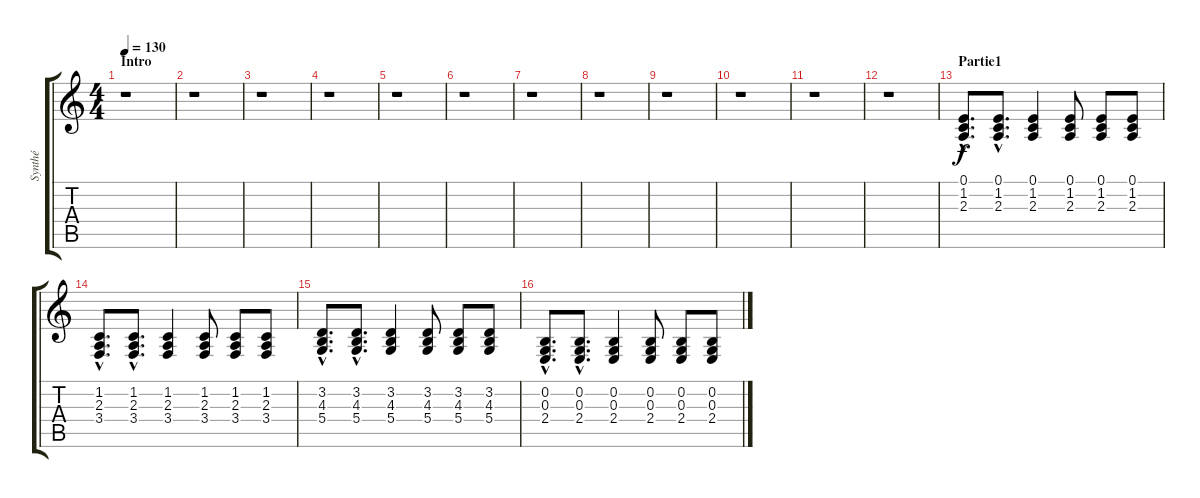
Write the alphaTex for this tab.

\track ("Synthé" "Synthé") {instrument lead2sawtooth}
\staff {score tabs}
\tuning (E4 B3 G3 D3 A2 E2) {hide}
\ts (4 4)
\section ("" "Intro")
\tempo 130
\clef g2
\ks c
r.1{dy f instrument lead2sawtooth} |
r.1 |
r.1 |
r.1 |
r.1 |
r.1 |
r.1 |
r.1 |
r.1 |
r.1 |
r.1 |
r.1 |
\section ("" "Partie1")
(0.1{hac} 1.2{hac} 2.3{hac}).8{d} (0.1{hac} 1.2{hac} 2.3{hac}).8{d} (0.1 1.2 2.3).4 (0.1 1.2 2.3).8 (0.1 1.2 2.3).8 (0.1 1.2 2.3).8 |
(1.2{hac} 2.3{hac} 3.4{hac}).8{d} (1.2{hac} 2.3{hac} 3.4{hac}).8{d} (1.2 2.3 3.4).4 (1.2 2.3 3.4).8 (1.2 2.3 3.4).8 (1.2 2.3 3.4).8 |
(3.2{hac} 4.3{hac} 5.4{hac}).8{d} (3.2{hac} 4.3{hac} 5.4{hac}).8{d} (3.2 4.3 5.4).4 (3.2 4.3 5.4).8 (3.2 4.3 5.4).8 (3.2 4.3 5.4).8 |
(0.2{hac} 0.3{hac} 2.4{hac}).8{d} (0.2{hac} 0.3{hac} 2.4{hac}).8{d} (0.2 0.3 2.4).4 (0.2 0.3 2.4).8 (0.2 0.3 2.4).8 (0.2 0.3 2.4).8
